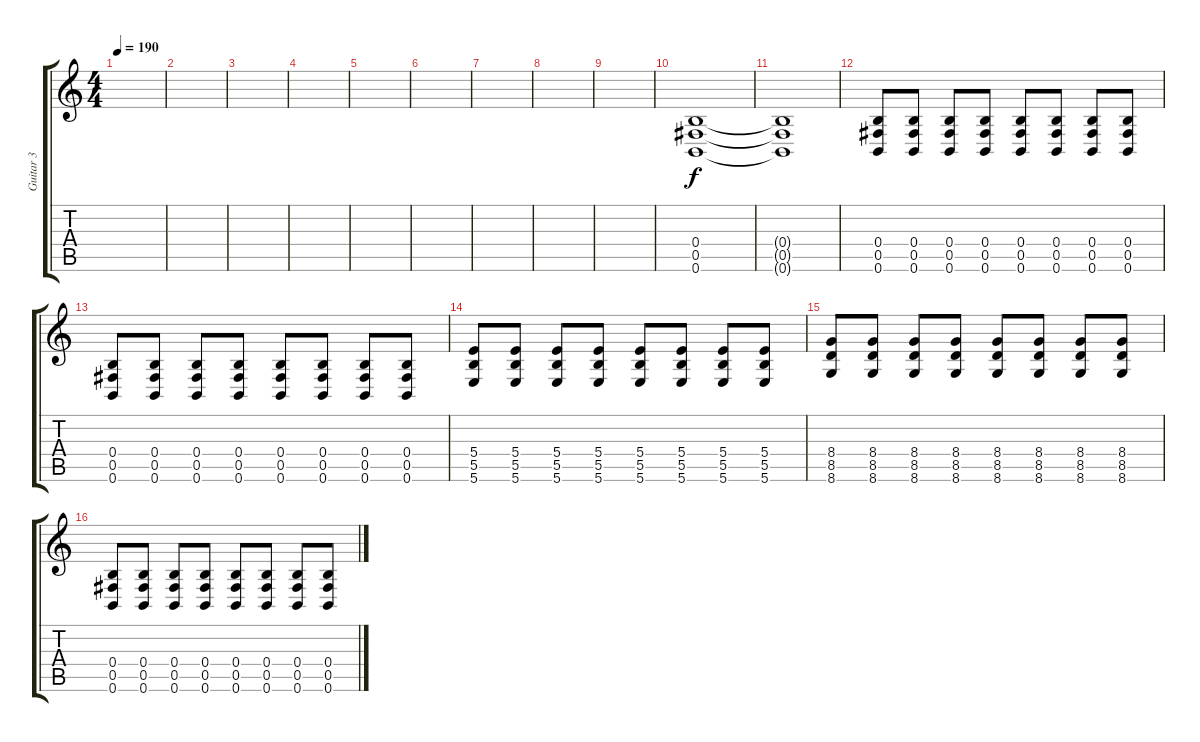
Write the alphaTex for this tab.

\track ("Guitar 3" "Guitar 3") {instrument distortionguitar}
\staff {score tabs}
\tuning (Db4 Ab3 E3 B2 Gb2 B1) {hide}
\ts (4 4)
\tempo 190
\clef g2
\ks c
|
|
|
|
|
|
|
|
|
(0.4 0.5 0.6).1 |
(0.4{t} 0.5{t} 0.6{t}).1 |
(0.4 0.5 0.6).8 (0.4 0.5 0.6).8 (0.4 0.5 0.6).8 (0.4 0.5 0.6).8 (0.4 0.5 0.6).8 (0.4 0.5 0.6).8 (0.4 0.5 0.6).8 (0.4 0.5 0.6).8 |
(0.4 0.5 0.6).8 (0.4 0.5 0.6).8 (0.4 0.5 0.6).8 (0.4 0.5 0.6).8 (0.4 0.5 0.6).8 (0.4 0.5 0.6).8 (0.4 0.5 0.6).8 (0.4 0.5 0.6).8 |
(5.4 5.5 5.6).8 (5.4 5.5 5.6).8 (5.4 5.5 5.6).8 (5.4 5.5 5.6).8 (5.4 5.5 5.6).8 (5.4 5.5 5.6).8 (5.4 5.5 5.6).8 (5.4 5.5 5.6).8 |
(8.4 8.5 8.6).8 (8.4 8.5 8.6).8 (8.4 8.5 8.6).8 (8.4 8.5 8.6).8 (8.4 8.5 8.6).8 (8.4 8.5 8.6).8 (8.4 8.5 8.6).8 (8.4 8.5 8.6).8 |
(0.4 0.5 0.6).8 (0.4 0.5 0.6).8 (0.4 0.5 0.6).8 (0.4 0.5 0.6).8 (0.4 0.5 0.6).8 (0.4 0.5 0.6).8 (0.4 0.5 0.6).8 (0.4 0.5 0.6).8
